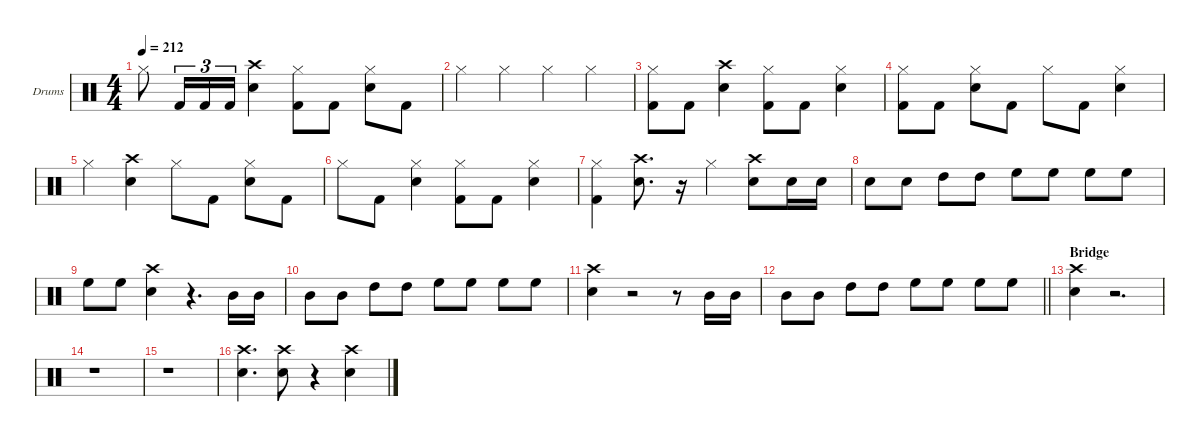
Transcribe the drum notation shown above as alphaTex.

\hideDynamics
\bracketExtendMode nobrackets
\firstSystemTrackNameOrientation horizontal
\otherSystemsTrackNameOrientation horizontal
\track ("Drumkit" "Drums") {instrument percussion}
\staff {score}
\articulation defaults
\ts (4 4)
\tempo 212
\clef neutral
\ks c "Hi-Hat (closed)".8{dy fff} "Kick (hit) 2".16{tu (3 2)} "Kick (hit) 2".16{tu (3 2)} "Kick (hit) 2".16{tu (3 2)}
("Snare (hit) 2" "Crash high (hit)").4 ("Kick (hit) 2" "Hi-Hat (closed)").8 "Kick (hit) 2".8 ("Snare (hit) 2" "Hi-Hat (closed)").8 "Kick (hit) 2".8 |
"Hi-Hat (closed)".4 "Hi-Hat (closed)".4 "Hi-Hat (closed)".4 "Hi-Hat (closed)".4 |
("Kick (hit) 2" "Hi-Hat (closed)").8 "Kick (hit) 2".8 ("Snare (hit) 2" "Crash high (hit)").4 ("Kick (hit) 2" "Hi-Hat (closed)").8 "Kick (hit) 2".8 ("Hi-Hat (closed)" "Snare (hit) 2").4 |
("Kick (hit) 2" "Hi-Hat (closed)").8 "Kick (hit) 2".8 ("Snare (hit) 2" "Hi-Hat (closed)").8 "Kick (hit) 2".8 "Hi-Hat (closed)".8 "Kick (hit) 2".8 ("Snare (hit) 2" "Hi-Hat (closed)").4 |
"Hi-Hat (closed)".4 ("Crash high (hit)" "Snare (hit) 2").4 "Hi-Hat (closed)".8 "Kick (hit) 2".8 ("Snare (hit) 2" "Hi-Hat (closed)").8 "Kick (hit) 2".8 |
"Hi-Hat (closed)".8 "Kick (hit) 2".8 ("Snare (hit) 2" "Hi-Hat (closed)").4 ("Kick (hit) 2" "Hi-Hat (closed)").8 "Kick (hit) 2".8 ("Snare (hit) 2" "Hi-Hat (closed)").4 |
("Kick (hit) 2" "Hi-Hat (closed)").4 ("Snare (hit) 2" "Crash high (hit)").8{d} r.16 "Hi-Hat (closed)".4 ("Snare (hit) 2" "Crash high (hit)").8 "Snare (hit) 2".16 "Snare (hit) 2".16 |
"Snare (hit) 2".8 "Snare (hit) 2".8 "High Tom (hit)".8 "High Tom (hit)".8 "High Floor Tom (hit)".8 "High Floor Tom (hit)".8 "High Floor Tom (hit)".8 "High Floor Tom (hit)".8 |
"High Floor Tom (hit)".8 "High Floor Tom (hit)".8 ("Snare (hit) 2" "Crash high (hit)").4 r.4{d} "Mid Tom (hit)".16 "Mid Tom (hit)".16 |
"Mid Tom (hit)".8 "Mid Tom (hit)".8 "High Tom (hit)".8 "High Tom (hit)".8 "High Floor Tom (hit)".8 "High Floor Tom (hit)".8 "High Floor Tom (hit)".8 "High Floor Tom (hit)".8 |
("Snare (hit) 2" "Crash high (hit)").4 r.2 r.8 "Mid Tom (hit)".16 "Mid Tom (hit)".16 |
\barLineRight lightlight "Mid Tom (hit)".8 "Mid Tom (hit)".8 "High Tom (hit)".8 "High Tom (hit)".8 "High Floor Tom (hit)".8 "High Floor Tom (hit)".8 "High Floor Tom (hit)".8 "High Floor Tom (hit)".8
|
\section ("" "Bridge")
("Snare (hit) 2" "Crash high (hit)").4 r.2{d} |
r.1 |
r.1 |
("Snare (hit) 2" "Crash high (hit)").4{d} ("Snare (hit) 2" "Crash high (hit)").8 r.4 ("Crash high (hit)" "Snare (hit) 2").4
